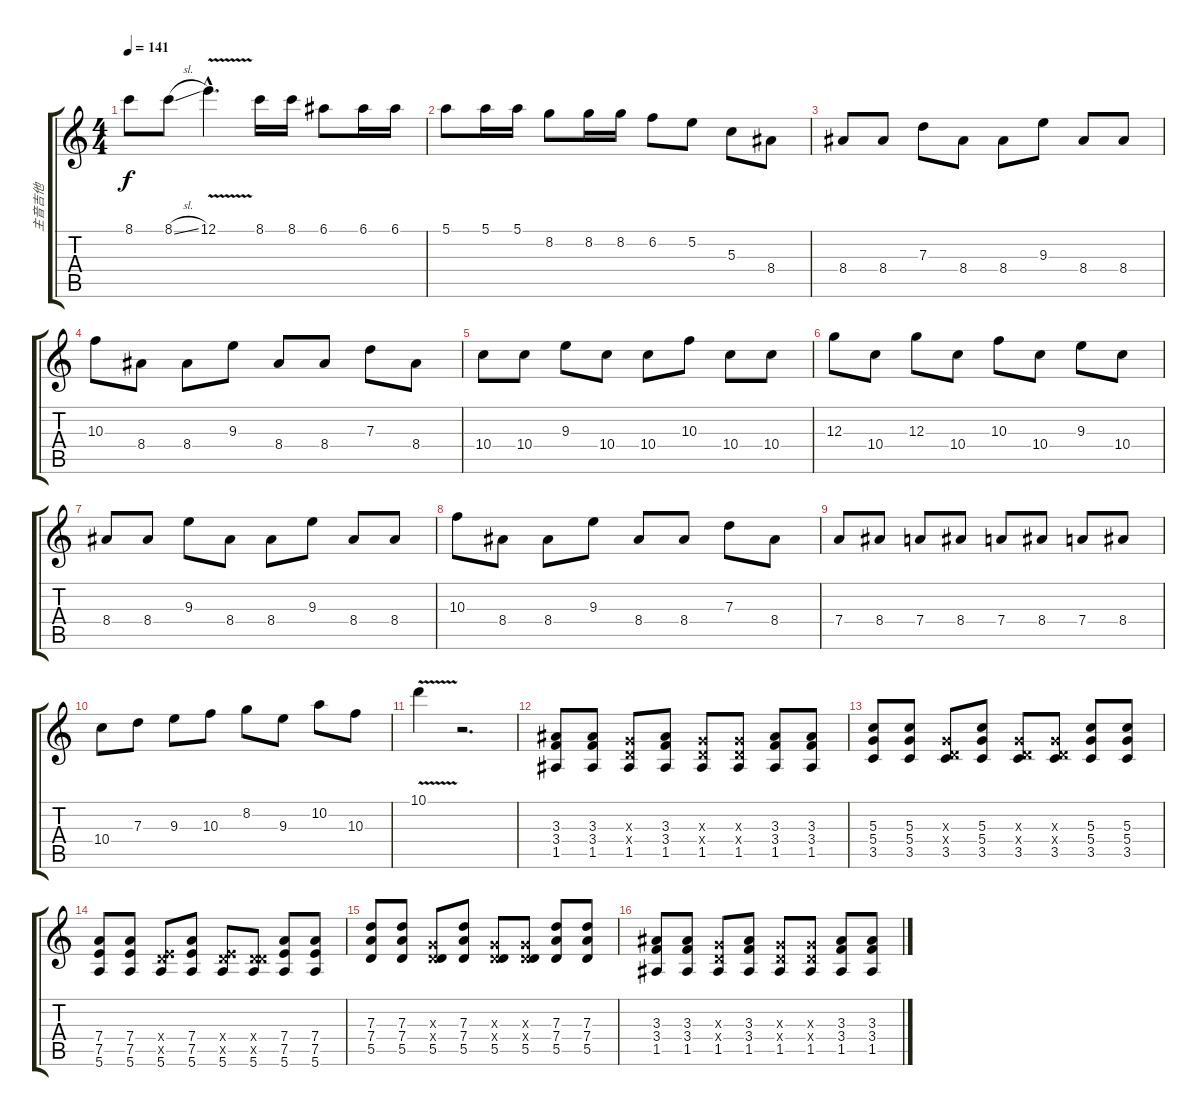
\track ("主音吉他" "主音吉他") {instrument overdrivenguitar}
\staff {score tabs}
\tuning (E4 B3 G3 D3 A2 E2) {hide}
\ts (4 4)
\tempo 141
\clef g2
\ks c
8.1{t}.8{dy f} 8.1{sl}.8 12.1{v hac}.4{d} 8.1.16 8.1.16 6.1.8 6.1.16 6.1.16 |
5.1.8 5.1.16 5.1.16 8.2.8 8.2.16 8.2.16 6.2.8 5.2.8 5.3.8 8.4.8 |
8.4.8{volume 14 instrument overdrivenguitar} 8.4.8 7.3.8 8.4.8 8.4.8 9.3.8 8.4.8 8.4.8 |
10.3.8 8.4.8 8.4.8 9.3.8 8.4.8 8.4.8 7.3.8 8.4.8 |
10.4.8 10.4.8 9.3.8 10.4.8 10.4.8 10.3.8 10.4.8 10.4.8 |
12.3.8 10.4.8 12.3.8 10.4.8 10.3.8 10.4.8 9.3.8 10.4.8 |
8.4.8 8.4.8 9.3.8 8.4.8 8.4.8 9.3.8 8.4.8 8.4.8 |
10.3.8 8.4.8 8.4.8 9.3.8 8.4.8 8.4.8 7.3.8 8.4.8 |
7.4.8 8.4.8 7.4.8 8.4.8 7.4.8 8.4.8 7.4.8 8.4.8 |
10.4.8 7.3.8 9.3.8 10.3.8 8.2.8 9.3.8 10.2.8 10.3.8 |
10.1{v}.4 r.2{d} |
(3.3 3.4 1.5).8 (3.3 3.4 1.5).8 (0.3{x} 0.4{x} 1.5).8 (3.3 3.4 1.5).8 (0.3{x} 0.4{x} 1.5).8 (0.3{x} 0.4{x} 1.5).8 (3.3 3.4 1.5).8 (3.3 3.4 1.5).8 |
(5.3 5.4 3.5).8 (5.3 5.4 3.5).8 (0.3{x} 0.4{x} 3.5).8 (5.3 5.4 3.5).8 (0.3{x} 0.4{x} 3.5).8 (0.3{x} 0.4{x} 3.5).8 (5.3 5.4 3.5).8 (5.3 5.4 3.5).8 |
(7.4 7.5 5.6).8 (7.4 7.5 5.6).8 (0.4{x} 7.5{x} 5.6).8 (7.4 7.5 5.6).8 (0.4{x} 7.5{x} 5.6).8 (0.4{x} 5.5{x} 5.6).8 (7.4 7.5 5.6).8 (7.4 7.5 5.6).8 |
(7.3 7.4 5.5).8 (7.3 7.4 5.5).8 (0.3{x} 0.4{x} 5.5).8 (7.3 7.4 5.5).8 (0.3{x} 0.4{x} 5.5).8 (0.3{x} 0.4{x} 5.5).8 (7.3 7.4 5.5).8 (7.3 7.4 5.5).8 |
(3.3 3.4 1.5).8 (3.3 3.4 1.5).8 (0.3{x} 0.4{x} 1.5).8 (3.3 3.4 1.5).8 (0.3{x} 0.4{x} 1.5).8 (0.3{x} 0.4{x} 1.5).8 (3.3 3.4 1.5).8 (3.3 3.4 1.5).8
